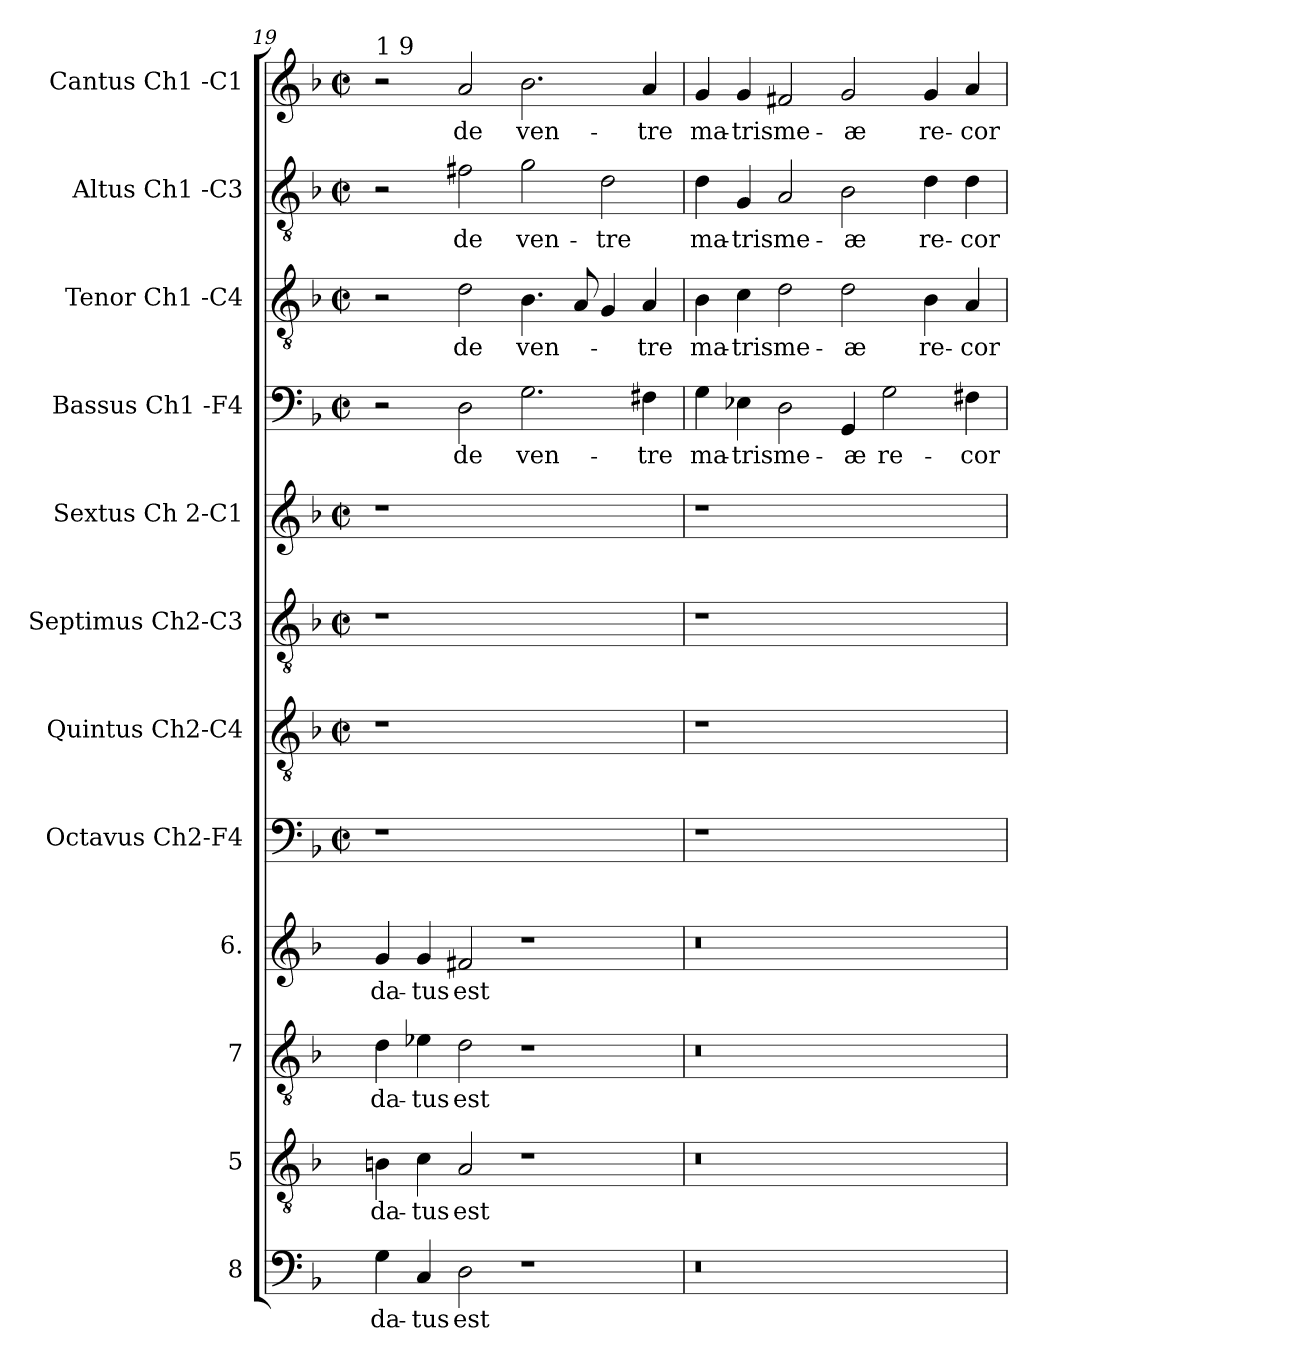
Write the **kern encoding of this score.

**kern	**text	**kern	**text	**kern	**text	**kern	**text	**kern	**kern	**kern	**kern	**kern	**text	**kern	**text	**kern	**text	**kern	**text
*part12	*part12	*part11	*part11	*part10	*part10	*part9	*part9	*part8	*part7	*part6	*part5	*part4	*part4	*part3	*part3	*part2	*part2	*part1	*part1
*staff12	*staff12	*staff11	*staff11	*staff10	*staff10	*staff9	*staff9	*staff8	*staff7	*staff6	*staff5	*staff4	*staff4	*staff3	*staff3	*staff2	*staff2	*staff1	*staff1
*I"8	*	*I"5	*	*I"7	*	*I"6.	*	*I"Octavus  Ch2-F4	*I"Quintus  Ch2-C4	*I"Septimus  Ch2-C3	*I"Sextus  Ch 2-C1	*I"Bassus  Ch1 -F4	*	*I"Tenor  Ch1 -C4	*	*I"Altus  Ch1 -C3	*	*I"Cantus  Ch1 -C1	*
*	*	*	*	*	*	*	*	*	*	*	*	*I'B	*	*I'T	*	*I'A	*	*I'C	*
!!LO:LB:g=z
*clefF4	*	*clefGv2	*	*clefGv2	*	*clefG2	*	*clefF4	*clefGv2	*clefGv2	*clefG2	*clefF4	*	*clefGv2	*	*clefGv2	*	*clefG2	*
*k[b-]	*	*k[b-]	*	*k[b-]	*	*k[b-]	*	*k[b-]	*k[b-]	*k[b-]	*k[b-]	*k[b-]	*	*k[b-]	*	*k[b-]	*	*k[b-]	*
*F:	*	*F:	*	*F:	*	*F:	*	*F:	*F:	*F:	*F:	*F:	*	*F:	*	*F:	*	*F:	*
*	*	*	*	*	*	*	*	*M2/2	*M2/2	*M2/2	*M2/2	*M2/2	*	*M2/2	*	*M2/2	*	*M2/2	*
*	*	*	*	*	*	*	*	*met(c|)	*met(c|)	*met(c|)	*met(c|)	*met(c|)	*	*met(c|)	*	*met(c|)	*	*met(c|)	*
=19	=19	=19	=19	=19	=19	=19	=19	=19	=19	=19	=19	=19	=19	=19	=19	=19	=19	=19	=19
!	!	!	!	!	!	!	!	!	!	!	!	!	!	!	!	!	!	!LO:TX:a:t=1 9	!
!	!LO:LY:b:cj	!	!LO:LY:b:cj	!	!LO:LY:b:cj	!	!LO:LY:b:cj	!	!	!	!	!	!	!	!	!	!	!	!
4G\	-da-	4Bn\	-da-	4d\	-da-	4g/	-da-	1r	1r	1r	1r	2r	.	2r	.	2r	.	2r	.
!	!LO:LY:b:cj	!	!LO:LY:b:cj	!	!LO:LY:b:cj	!	!LO:LY:b:cj	!	!	!	!	!	!	!	!	!	!	!	!
4C/	-tus	4c\	-tus	4e-X\	-tus	4g/	-tus	.	.	.	.	.	.	.	.	.	.	.	.
!	!LO:LY:b:cj	!	!LO:LY:b:cj	!	!LO:LY:b:cj	!	!LO:LY:b:cj	!	!	!	!	!	!LO:LY:b:cj	!	!LO:LY:b:cj	!	!LO:LY:b:cj	!	!LO:LY:b:cj
2D\	est	2A/	est	2d\	est	2f#X/	est	.	.	.	.	2D\	de	2d\	de	2f#X\	de	2a/	de
!	!	!	!	!	!	!	!	!	!	!	!	!	!LO:LY:b:cj	!	!LO:LY:b:cj	!	!LO:LY:b:cj	!	!LO:LY:b:cj
1r	.	1r	.	1r	.	1r	.	1ryy	1ryy	1ryy	1ryy	2.G\	ven-	4.B-\	ven-	2g\	ven-	2.b-\	ven-
.	.	.	.	.	.	.	.	.	.	.	.	.	.	8A/	.	.	.	.	.
!	!	!	!	!	!	!	!	!	!	!	!	!	!	!	!	!	!LO:LY:b:cj	!	!
.	.	.	.	.	.	.	.	.	.	.	.	.	.	4G/	.	2d\	-tre	.	.
!	!	!	!	!	!	!	!	!	!	!	!	!	!LO:LY:b:cj	!	!LO:LY:b:cj	!	!	!	!LO:LY:b:cj
.	.	.	.	.	.	.	.	.	.	.	.	4F#X\	-tre	4A/	-tre	.	.	4a/	-tre
=20	=20	=20	=20	=20	=20	=20	=20	=20	=20	=20	=20	=20	=20	=20	=20	=20	=20	=20	=20
!	!	!	!	!	!	!	!	!	!	!	!	!	!LO:LY:b:cj	!	!LO:LY:b:cj	!	!LO:LY:b:cj	!	!LO:LY:b:cj
0r	.	0r	.	0r	.	0r	.	1r	1r	1r	1r	4G\	ma-	4B-\	ma-	4d\	ma-	4g/	ma-
!	!	!	!	!	!	!	!	!	!	!	!	!	!LO:LY:b:cj	!	!LO:LY:b:cj	!	!LO:LY:b:cj	!	!LO:LY:b:cj
.	.	.	.	.	.	.	.	.	.	.	.	4E-X\	-tris	4c\	-tris	4G/	-tris	4g/	-tris
!	!	!	!	!	!	!	!	!	!	!	!	!	!LO:LY:b:cj	!	!LO:LY:b:cj	!	!LO:LY:b:cj	!	!LO:LY:b:cj
.	.	.	.	.	.	.	.	.	.	.	.	2D\	me-	2d\	me-	2A/	me-	2f#X/	me-
!	!	!	!	!	!	!	!	!	!	!	!	!	!LO:LY:b:rj	!	!LO:LY:b:rj	!	!LO:LY:b:rj	!	!LO:LY:b:rj
.	.	.	.	.	.	.	.	1ryy	1ryy	1ryy	1ryy	4GG/	-æ	2d\	-æ	2B-\	-æ	2g/	-æ
!	!	!	!	!	!	!	!	!	!	!	!	!	!LO:LY:b:cj	!	!	!	!	!	!
.	.	.	.	.	.	.	.	.	.	.	.	2G\	re-	.	.	.	.	.	.
!	!	!	!	!	!	!	!	!	!	!	!	!	!	!	!LO:LY:b	!	!LO:LY:b	!	!LO:LY:b
.	.	.	.	.	.	.	.	.	.	.	.	.	.	4B-\	re-	4d\	re-	4g/	re-
!	!	!	!	!	!	!	!	!	!	!	!	!	!LO:LY:b:cj	!	!LO:LY:b:rj	!	!LO:LY:b:rj	!	!LO:LY:b:rj
.	.	.	.	.	.	.	.	.	.	.	.	4F#X\	-cor-	4A/	-cor-	4d\	-cor-	4a/	-cor-
=	=	=	=	=	=	=	=	=	=	=	=	=	=	=	=	=	=	=	=
*-	*-	*-	*-	*-	*-	*-	*-	*-	*-	*-	*-	*-	*-	*-	*-	*-	*-	*-	*-
